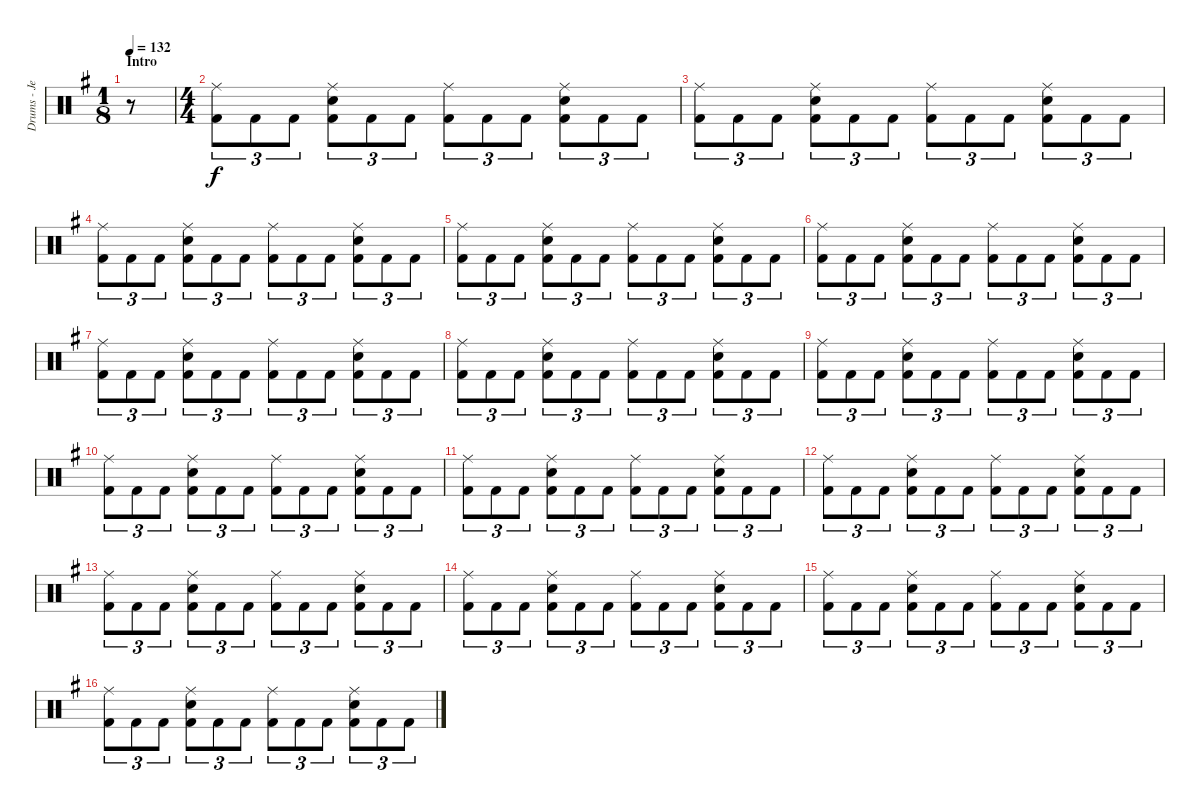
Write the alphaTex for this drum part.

\track ("Drums - Jeroen Simons " "Drums - Je") {instrument percussion}
\staff {score}
\articulation defaults
\ts (1 8)
\section ("" "Intro")
\tempo 132
\clef neutral
\ks g
r.8{dy f} |
\ts (4 4)
("Ride (middle)" "Kick (hit) 2").8{tu (3 2)} "Kick (hit) 2".8{tu (3 2)} "Kick (hit) 2".8{tu (3 2)} ("Ride (middle)" "Electric Snare (hit)" "Kick (hit) 2").8{tu (3 2)} "Kick (hit) 2".8{tu (3 2)} "Kick (hit) 2".8{tu (3 2)} ("Ride (middle)" "Kick (hit) 2").8{tu (3 2)} "Kick (hit) 2".8{tu (3 2)} "Kick (hit) 2".8{tu (3 2)} ("Ride (middle)" "Electric Snare (hit)" "Kick (hit) 2").8{tu (3 2)} "Kick (hit) 2".8{tu (3 2)} "Kick (hit) 2".8{tu (3 2)} |
("Ride (middle)" "Kick (hit) 2").8{tu (3 2)} "Kick (hit) 2".8{tu (3 2)} "Kick (hit) 2".8{tu (3 2)} ("Ride (middle)" "Electric Snare (hit)" "Kick (hit) 2").8{tu (3 2)} "Kick (hit) 2".8{tu (3 2)} "Kick (hit) 2".8{tu (3 2)} ("Ride (middle)" "Kick (hit) 2").8{tu (3 2)} "Kick (hit) 2".8{tu (3 2)} "Kick (hit) 2".8{tu (3 2)} ("Ride (middle)" "Electric Snare (hit)" "Kick (hit) 2").8{tu (3 2)} "Kick (hit) 2".8{tu (3 2)} "Kick (hit) 2".8{tu (3 2)} |
("Ride (middle)" "Kick (hit) 2").8{tu (3 2)} "Kick (hit) 2".8{tu (3 2)} "Kick (hit) 2".8{tu (3 2)} ("Ride (middle)" "Electric Snare (hit)" "Kick (hit) 2").8{tu (3 2)} "Kick (hit) 2".8{tu (3 2)} "Kick (hit) 2".8{tu (3 2)} ("Ride (middle)" "Kick (hit) 2").8{tu (3 2)} "Kick (hit) 2".8{tu (3 2)} "Kick (hit) 2".8{tu (3 2)} ("Ride (middle)" "Electric Snare (hit)" "Kick (hit) 2").8{tu (3 2)} "Kick (hit) 2".8{tu (3 2)} "Kick (hit) 2".8{tu (3 2)} |
("Ride (middle)" "Kick (hit) 2").8{tu (3 2)} "Kick (hit) 2".8{tu (3 2)} "Kick (hit) 2".8{tu (3 2)} ("Ride (middle)" "Electric Snare (hit)" "Kick (hit) 2").8{tu (3 2)} "Kick (hit) 2".8{tu (3 2)} "Kick (hit) 2".8{tu (3 2)} ("Ride (middle)" "Kick (hit) 2").8{tu (3 2)} "Kick (hit) 2".8{tu (3 2)} "Kick (hit) 2".8{tu (3 2)} ("Ride (middle)" "Electric Snare (hit)" "Kick (hit) 2").8{tu (3 2)} "Kick (hit) 2".8{tu (3 2)} "Kick (hit) 2".8{tu (3 2)} |
("Ride (middle)" "Kick (hit) 2").8{tu (3 2)} "Kick (hit) 2".8{tu (3 2)} "Kick (hit) 2".8{tu (3 2)} ("Ride (middle)" "Electric Snare (hit)" "Kick (hit) 2").8{tu (3 2)} "Kick (hit) 2".8{tu (3 2)} "Kick (hit) 2".8{tu (3 2)} ("Ride (middle)" "Kick (hit) 2").8{tu (3 2)} "Kick (hit) 2".8{tu (3 2)} "Kick (hit) 2".8{tu (3 2)} ("Ride (middle)" "Electric Snare (hit)" "Kick (hit) 2").8{tu (3 2)} "Kick (hit) 2".8{tu (3 2)} "Kick (hit) 2".8{tu (3 2)} |
("Ride (middle)" "Kick (hit) 2").8{tu (3 2)} "Kick (hit) 2".8{tu (3 2)} "Kick (hit) 2".8{tu (3 2)} ("Ride (middle)" "Electric Snare (hit)" "Kick (hit) 2").8{tu (3 2)} "Kick (hit) 2".8{tu (3 2)} "Kick (hit) 2".8{tu (3 2)} ("Ride (middle)" "Kick (hit) 2").8{tu (3 2)} "Kick (hit) 2".8{tu (3 2)} "Kick (hit) 2".8{tu (3 2)} ("Ride (middle)" "Electric Snare (hit)" "Kick (hit) 2").8{tu (3 2)} "Kick (hit) 2".8{tu (3 2)} "Kick (hit) 2".8{tu (3 2)} |
("Ride (middle)" "Kick (hit) 2").8{tu (3 2)} "Kick (hit) 2".8{tu (3 2)} "Kick (hit) 2".8{tu (3 2)} ("Ride (middle)" "Electric Snare (hit)" "Kick (hit) 2").8{tu (3 2)} "Kick (hit) 2".8{tu (3 2)} "Kick (hit) 2".8{tu (3 2)} ("Ride (middle)" "Kick (hit) 2").8{tu (3 2)} "Kick (hit) 2".8{tu (3 2)} "Kick (hit) 2".8{tu (3 2)} ("Ride (middle)" "Electric Snare (hit)" "Kick (hit) 2").8{tu (3 2)} "Kick (hit) 2".8{tu (3 2)} "Kick (hit) 2".8{tu (3 2)} |
("Ride (middle)" "Kick (hit) 2").8{tu (3 2)} "Kick (hit) 2".8{tu (3 2)} "Kick (hit) 2".8{tu (3 2)} ("Ride (middle)" "Electric Snare (hit)" "Kick (hit) 2").8{tu (3 2)} "Kick (hit) 2".8{tu (3 2)} "Kick (hit) 2".8{tu (3 2)} ("Ride (middle)" "Kick (hit) 2").8{tu (3 2)} "Kick (hit) 2".8{tu (3 2)} "Kick (hit) 2".8{tu (3 2)} ("Ride (middle)" "Electric Snare (hit)" "Kick (hit) 2").8{tu (3 2)} "Kick (hit) 2".8{tu (3 2)} "Kick (hit) 2".8{tu (3 2)} |
("Ride (middle)" "Kick (hit) 2").8{tu (3 2)} "Kick (hit) 2".8{tu (3 2)} "Kick (hit) 2".8{tu (3 2)} ("Ride (middle)" "Electric Snare (hit)" "Kick (hit) 2").8{tu (3 2)} "Kick (hit) 2".8{tu (3 2)} "Kick (hit) 2".8{tu (3 2)} ("Ride (middle)" "Kick (hit) 2").8{tu (3 2)} "Kick (hit) 2".8{tu (3 2)} "Kick (hit) 2".8{tu (3 2)} ("Ride (middle)" "Electric Snare (hit)" "Kick (hit) 2").8{tu (3 2)} "Kick (hit) 2".8{tu (3 2)} "Kick (hit) 2".8{tu (3 2)} |
("Ride (middle)" "Kick (hit) 2").8{tu (3 2)} "Kick (hit) 2".8{tu (3 2)} "Kick (hit) 2".8{tu (3 2)} ("Ride (middle)" "Electric Snare (hit)" "Kick (hit) 2").8{tu (3 2)} "Kick (hit) 2".8{tu (3 2)} "Kick (hit) 2".8{tu (3 2)} ("Ride (middle)" "Kick (hit) 2").8{tu (3 2)} "Kick (hit) 2".8{tu (3 2)} "Kick (hit) 2".8{tu (3 2)} ("Ride (middle)" "Electric Snare (hit)" "Kick (hit) 2").8{tu (3 2)} "Kick (hit) 2".8{tu (3 2)} "Kick (hit) 2".8{tu (3 2)} |
("Ride (middle)" "Kick (hit) 2").8{tu (3 2)} "Kick (hit) 2".8{tu (3 2)} "Kick (hit) 2".8{tu (3 2)} ("Ride (middle)" "Electric Snare (hit)" "Kick (hit) 2").8{tu (3 2)} "Kick (hit) 2".8{tu (3 2)} "Kick (hit) 2".8{tu (3 2)} ("Ride (middle)" "Kick (hit) 2").8{tu (3 2)} "Kick (hit) 2".8{tu (3 2)} "Kick (hit) 2".8{tu (3 2)} ("Ride (middle)" "Electric Snare (hit)" "Kick (hit) 2").8{tu (3 2)} "Kick (hit) 2".8{tu (3 2)} "Kick (hit) 2".8{tu (3 2)} |
("Ride (middle)" "Kick (hit) 2").8{tu (3 2)} "Kick (hit) 2".8{tu (3 2)} "Kick (hit) 2".8{tu (3 2)} ("Ride (middle)" "Electric Snare (hit)" "Kick (hit) 2").8{tu (3 2)} "Kick (hit) 2".8{tu (3 2)} "Kick (hit) 2".8{tu (3 2)} ("Ride (middle)" "Kick (hit) 2").8{tu (3 2)} "Kick (hit) 2".8{tu (3 2)} "Kick (hit) 2".8{tu (3 2)} ("Ride (middle)" "Electric Snare (hit)" "Kick (hit) 2").8{tu (3 2)} "Kick (hit) 2".8{tu (3 2)} "Kick (hit) 2".8{tu (3 2)} |
("Ride (middle)" "Kick (hit) 2").8{tu (3 2)} "Kick (hit) 2".8{tu (3 2)} "Kick (hit) 2".8{tu (3 2)} ("Ride (middle)" "Electric Snare (hit)" "Kick (hit) 2").8{tu (3 2)} "Kick (hit) 2".8{tu (3 2)} "Kick (hit) 2".8{tu (3 2)} ("Ride (middle)" "Kick (hit) 2").8{tu (3 2)} "Kick (hit) 2".8{tu (3 2)} "Kick (hit) 2".8{tu (3 2)} ("Ride (middle)" "Electric Snare (hit)" "Kick (hit) 2").8{tu (3 2)} "Kick (hit) 2".8{tu (3 2)} "Kick (hit) 2".8{tu (3 2)} |
("Ride (middle)" "Kick (hit) 2").8{tu (3 2)} "Kick (hit) 2".8{tu (3 2)} "Kick (hit) 2".8{tu (3 2)} ("Ride (middle)" "Electric Snare (hit)" "Kick (hit) 2").8{tu (3 2)} "Kick (hit) 2".8{tu (3 2)} "Kick (hit) 2".8{tu (3 2)} ("Ride (middle)" "Kick (hit) 2").8{tu (3 2)} "Kick (hit) 2".8{tu (3 2)} "Kick (hit) 2".8{tu (3 2)} ("Ride (middle)" "Electric Snare (hit)" "Kick (hit) 2").8{tu (3 2)} "Kick (hit) 2".8{tu (3 2)} "Kick (hit) 2".8{tu (3 2)} |
("Ride (middle)" "Kick (hit) 2").8{tu (3 2)} "Kick (hit) 2".8{tu (3 2)} "Kick (hit) 2".8{tu (3 2)} ("Ride (middle)" "Electric Snare (hit)" "Kick (hit) 2").8{tu (3 2)} "Kick (hit) 2".8{tu (3 2)} "Kick (hit) 2".8{tu (3 2)} ("Ride (middle)" "Kick (hit) 2").8{tu (3 2)} "Kick (hit) 2".8{tu (3 2)} "Kick (hit) 2".8{tu (3 2)} ("Ride (middle)" "Electric Snare (hit)" "Kick (hit) 2").8{tu (3 2)} "Kick (hit) 2".8{tu (3 2)} "Kick (hit) 2".8{tu (3 2)}
